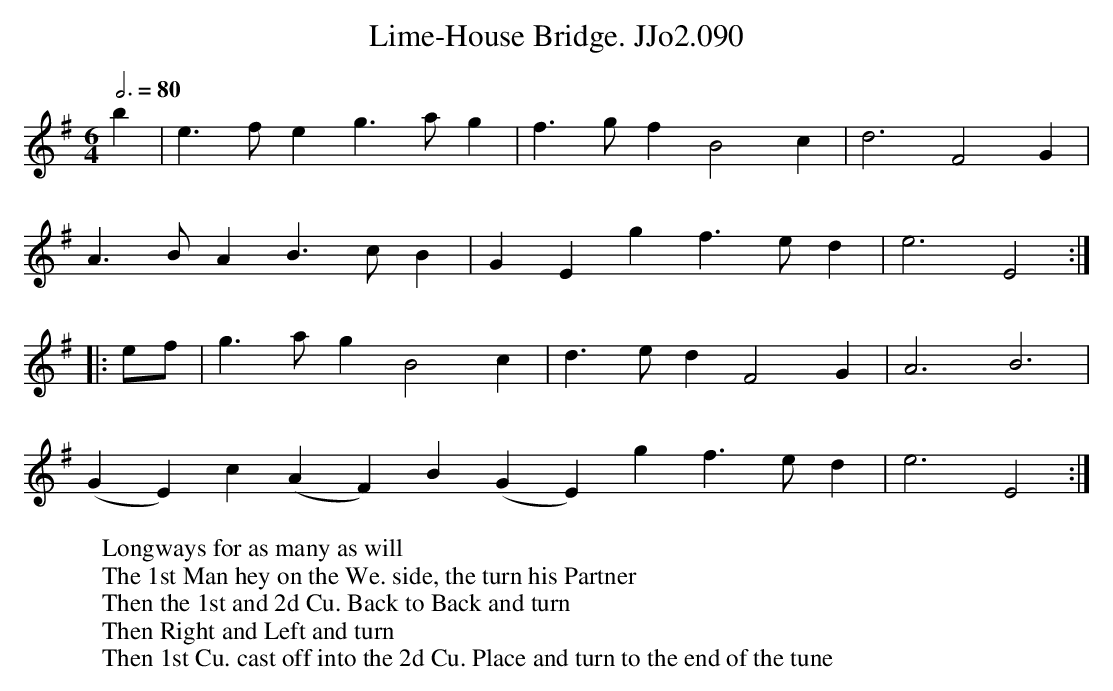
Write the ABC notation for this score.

X:1
T:Lime-House Bridge. JJo2.090
W:Longways for as many as will
M:6/4
L:1/4
Q:3/4=80
K:G
b | e>fe g>ag | f>gf B2 c |d3 F2G |
A>BA B>cB | GEg f>ed | e3 E2 :|
|: e/f/ | g>ag B2c | d>ed F2G | A3 B3 |
(GE) c (AF) B  (GE)g f>ed | e3 E2 :|
W:The 1st Man hey on the We. side, the turn his Partner
W:Then the 1st and 2d Cu. Back to Back and turn
W:Then Right and Left and turn
W:Then 1st Cu. cast off into the 2d Cu. Place and turn to the end of the tune
